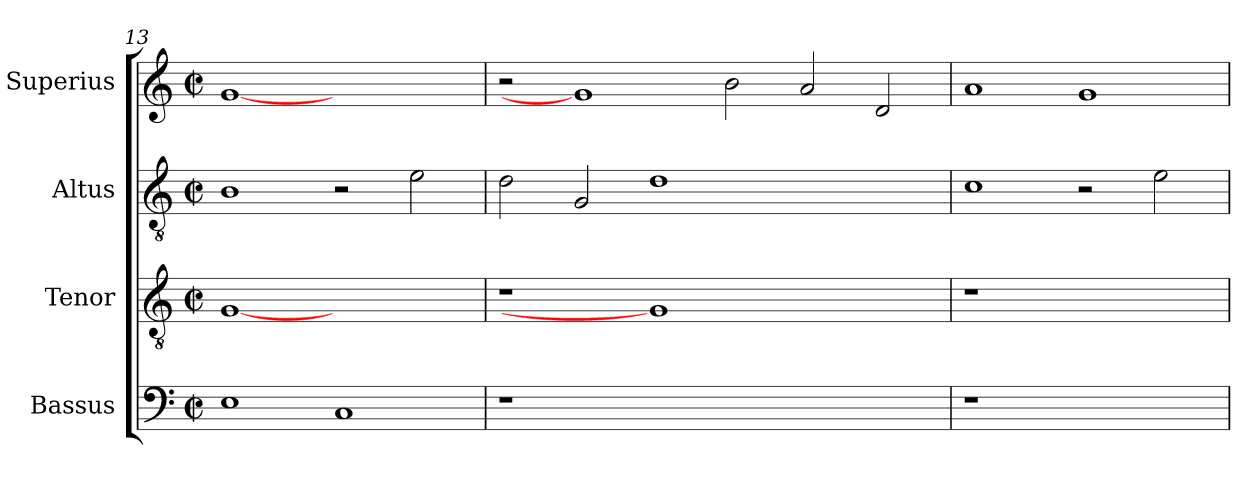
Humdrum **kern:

**kern	**kern	**kern	**kern
*part4	*part3	*part2	*part1
*staff4	*staff3	*staff2	*staff1
*I"Bassus	*I"Tenor	*I"Altus	*I"Superius
*I'B.	*I'T.	*I'A.	*I'S.
*clefF4	*clefGv2	*clefGv2	*clefG2
*	*ITrd7c12	*ITrd7c12	*
*k[]	*k[]	*k[]	*k[]
*C:	*C:	*C:	*C:
*M2/2	*M2/2	*M2/2	*M2/2
*met(c|)	*met(c|)	*met(c|)	*met(c|)
=13	=13	=13	=13
1Ei	[1GGi	1BBi	[1gi
1Ci	1ryy	2r	1ryy
.	.	2Ei\	.
=14	=14	=14	=14
!LO:N:vis=1	!LO:N:vis=1	!	!
1r	1r	2Di\	2r
.	.	2GGi/	1gi]
0ryy	1GGi]	1Di	.
.	.	.	2bi\
.	1ryy	1ryy	2ai/
.	.	.	2di/
=15	=15	=15	=15
!LO:N:vis=1	!LO:N:vis=1	!	!
1r	1r	1Ci	1ai
1ryy	1ryy	2r	1gi
.	.	2Ei\	.
=	=	=	=
*-	*-	*-	*-
